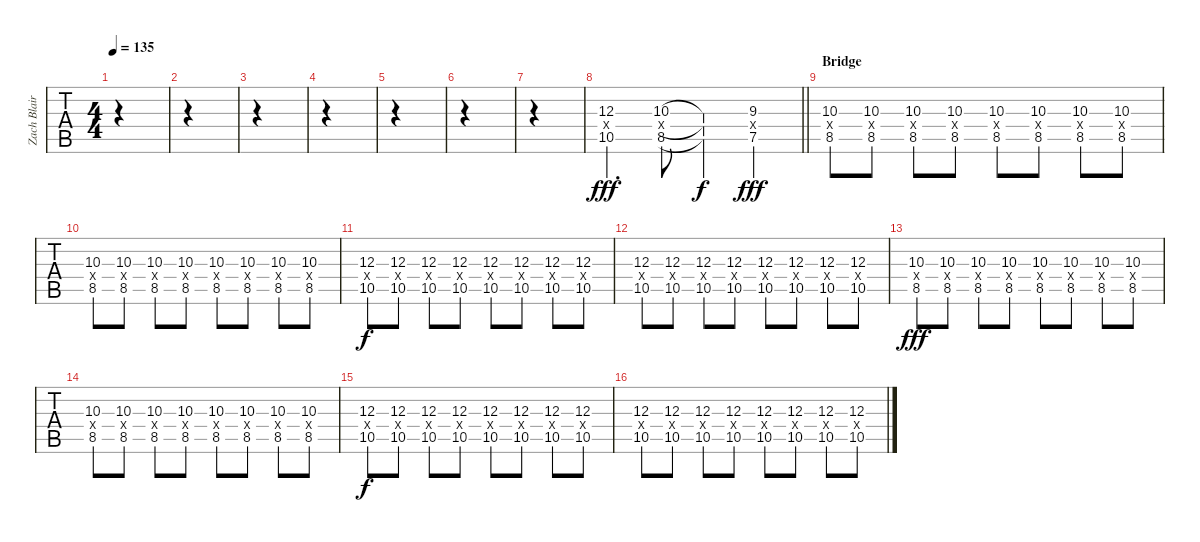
\track ("Zach Blair - Guitar Two" "Zach Blair") {instrument distortionguitar}
\staff {tabs}
\tuning (Eb4 Bb3 Gb3 Db3 Ab2 Eb2) {hide}
\ts (4 4)
\tempo 135
\clef g2
\ks c
|
|
|
|
|
|
|
\barLineRight lightlight
(12.3 10.4{x} 10.5).4{d dy fff} (10.3 8.4{x} 8.5).8 (10.3{t} 8.4{t} 8.5{t}).4{dy f} (9.3 7.4{x} 7.5).4{dy fff} |
\section ("" "Bridge")
(10.3 8.4{x} 8.5).8 (10.3 8.4{x} 8.5).8 (10.3 8.4{x} 8.5).8 (10.3 8.4{x} 8.5).8 (10.3 8.4{x} 8.5).8 (10.3 8.4{x} 8.5).8 (10.3 8.4{x} 8.5).8 (10.3 8.4{x} 8.5).8 |
(10.3 8.4{x} 8.5).8 (10.3 8.4{x} 8.5).8 (10.3 8.4{x} 8.5).8 (10.3 8.4{x} 8.5).8 (10.3 8.4{x} 8.5).8 (10.3 8.4{x} 8.5).8 (10.3 8.4{x} 8.5).8 (10.3 10.4{x} 8.5).8 |
(12.3 10.4{x} 10.5).8{dy f} (12.3 10.4{x} 10.5).8 (12.3 10.4{x} 10.5).8 (12.3 10.4{x} 10.5).8 (12.3 10.4{x} 10.5).8 (12.3 10.4{x} 10.5).8 (12.3 10.4{x} 10.5).8 (12.3 10.4{x} 10.5).8 |
(12.3 10.4{x} 10.5).8 (12.3 10.4{x} 10.5).8 (12.3 10.4{x} 10.5).8 (12.3 10.4{x} 10.5).8 (12.3 10.4{x} 10.5).8 (12.3 10.4{x} 10.5).8 (12.3 10.4{x} 10.5).8 (12.3 10.4{x} 10.5).8 |
(10.3 8.4{x} 8.5).8{dy fff} (10.3 8.4{x} 8.5).8 (10.3 8.4{x} 8.5).8 (10.3 8.4{x} 8.5).8 (10.3 8.4{x} 8.5).8 (10.3 8.4{x} 8.5).8 (10.3 8.4{x} 8.5).8 (10.3 8.4{x} 8.5).8 |
(10.3 8.4{x} 8.5).8 (10.3 8.4{x} 8.5).8 (10.3 8.4{x} 8.5).8 (10.3 8.4{x} 8.5).8 (10.3 8.4{x} 8.5).8 (10.3 8.4{x} 8.5).8 (10.3 8.4{x} 8.5).8 (10.3 10.4{x} 8.5).8 |
(12.3 10.4{x} 10.5).8{dy f} (12.3 10.4{x} 10.5).8 (12.3 10.4{x} 10.5).8 (12.3 10.4{x} 10.5).8 (12.3 10.4{x} 10.5).8 (12.3 10.4{x} 10.5).8 (12.3 10.4{x} 10.5).8 (12.3 10.4{x} 10.5).8 |
(12.3 10.4{x} 10.5).8 (12.3 10.4{x} 10.5).8 (12.3 10.4{x} 10.5).8 (12.3 10.4{x} 10.5).8 (12.3 10.4{x} 10.5).8 (12.3 10.4{x} 10.5).8 (12.3 10.4{x} 10.5).8 (12.3 10.4{x} 10.5).8
